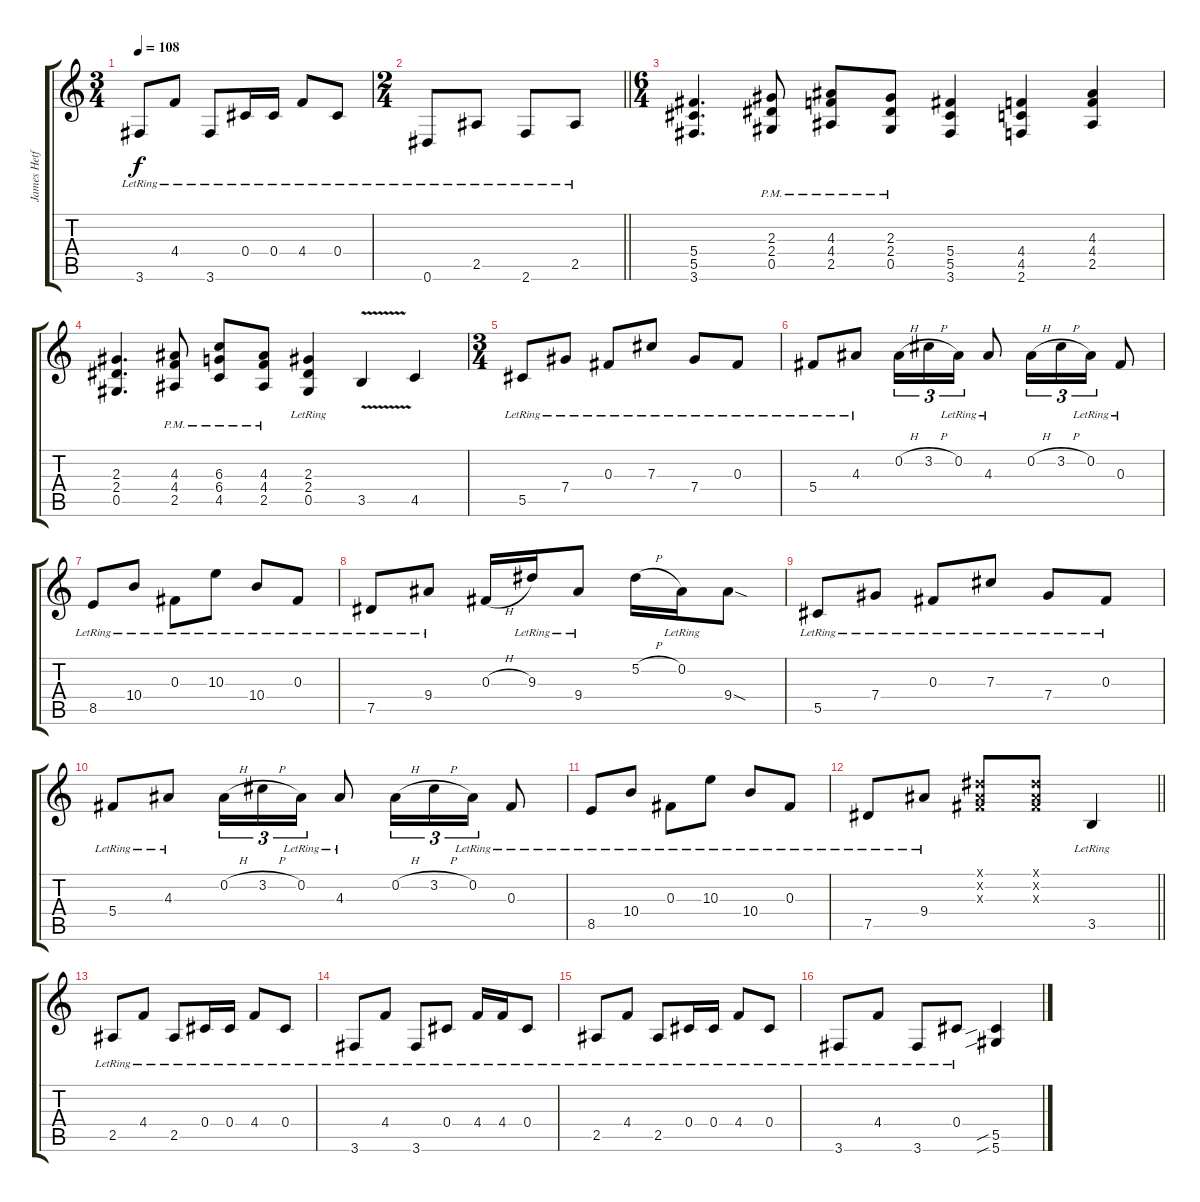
\track ("James Hetfeild" "James Hetf") {instrument electricguitarclean}
\staff {score tabs}
\tuning (Eb4 Bb3 Gb3 Db3 Ab2 Eb2) {hide}
\ts (3 4)
\tempo 108
\clef g2
\ks c
3.6{lr}.8{dy f} 4.4{lr}.8 3.6{lr}.8 0.4{lr}.16 0.4{lr}.16 4.4{lr}.8 0.4{lr}.8 |
\ts (2 4)
\barLineRight lightlight
0.6{lr}.8 2.5{lr}.8 2.6{lr}.8 2.5{lr}.8 |
\ts (6 4)
(5.4 5.5 3.6).4{d instrument distortionguitar} (2.3{pm} 2.4{pm} 0.5{pm}).8 (4.3{pm} 4.4{pm} 2.5{pm}).8 (2.3{pm} 2.4{pm} 0.5{pm}).8 (5.4 5.5 3.6).4 (4.4 4.5 2.6).4 (4.3 4.4 2.5).4 |
(2.3 2.4 0.5).4{d} (4.3{pm} 4.4{pm} 2.5{pm}).8 (6.3{pm} 6.4{pm} 4.5{pm}).8 (4.3{pm} 4.4{pm} 2.5{pm}).8 (2.3{lr} 2.4{lr} 0.5{lr}).4 3.5{v}.4 4.5.4 |
\ts (3 4)
5.5{lr}.8{instrument electricguitarclean} 7.4{lr}.8 0.3{lr}.8 7.3{lr}.8 7.4{lr}.8 0.3{lr}.8 |
5.4{lr}.8 4.3{lr}.8 0.2{h}.16{tu (3 2)} 3.2{h}.16{tu (3 2)} 0.2{lr}.16{tu (3 2)} 4.3{lr}.8 0.2{h}.16{tu (3 2)} 3.2{h}.16{tu (3 2)} 0.2{lr}.16{tu (3 2)} 0.3{lr}.8 |
8.5{lr}.8 10.4{lr}.8 0.3{lr}.8 10.3{lr}.8 10.4{lr}.8 0.3{lr}.8 |
7.5{lr}.8 9.4{lr}.8 0.3{h}.16 9.3{lr}.16 9.4{lr}.8 5.2{h}.16 0.2{lr}.16 9.4{sod}.8 |
5.5{lr}.8 7.4{lr}.8 0.3{lr}.8 7.3{lr}.8 7.4{lr}.8 0.3{lr}.8 |
5.4{lr}.8 4.3{lr}.8 0.2{h}.16{tu (3 2)} 3.2{h}.16{tu (3 2)} 0.2{lr}.16{tu (3 2)} 4.3{lr}.8 0.2{h}.16{tu (3 2)} 3.2{h}.16{tu (3 2)} 0.2{lr}.16{tu (3 2)} 0.3{lr}.8 |
8.5{lr}.8 10.4{lr}.8 0.3{lr}.8 10.3{lr}.8 10.4{lr}.8 0.3{lr}.8 |
\barLineRight lightlight
7.5{lr}.8 9.4{lr}.8 (0.1{x} 0.2{x} 0.3{x}).8 (0.1{x} 0.2{x} 0.3{x}).8 3.5{lr}.4 |
2.5{lr}.8 4.4{lr}.8 2.5{lr}.8 0.4{lr}.16 0.4{lr}.16 4.4{lr}.8 0.4{lr}.8 |
3.6{lr}.8 4.4{lr}.8 3.6{lr}.8 0.4{lr}.8 4.4{lr}.16 4.4{lr}.16 0.4{lr}.8 |
2.5{lr}.8 4.4{lr}.8 2.5{lr}.8 0.4{lr}.16 0.4{lr}.16 4.4{lr}.8 0.4{lr}.8 |
3.6{lr}.8 4.4{lr}.8 3.6{lr}.8 0.4{lr}.8 (5.5{sib} 5.6{sib}).4
